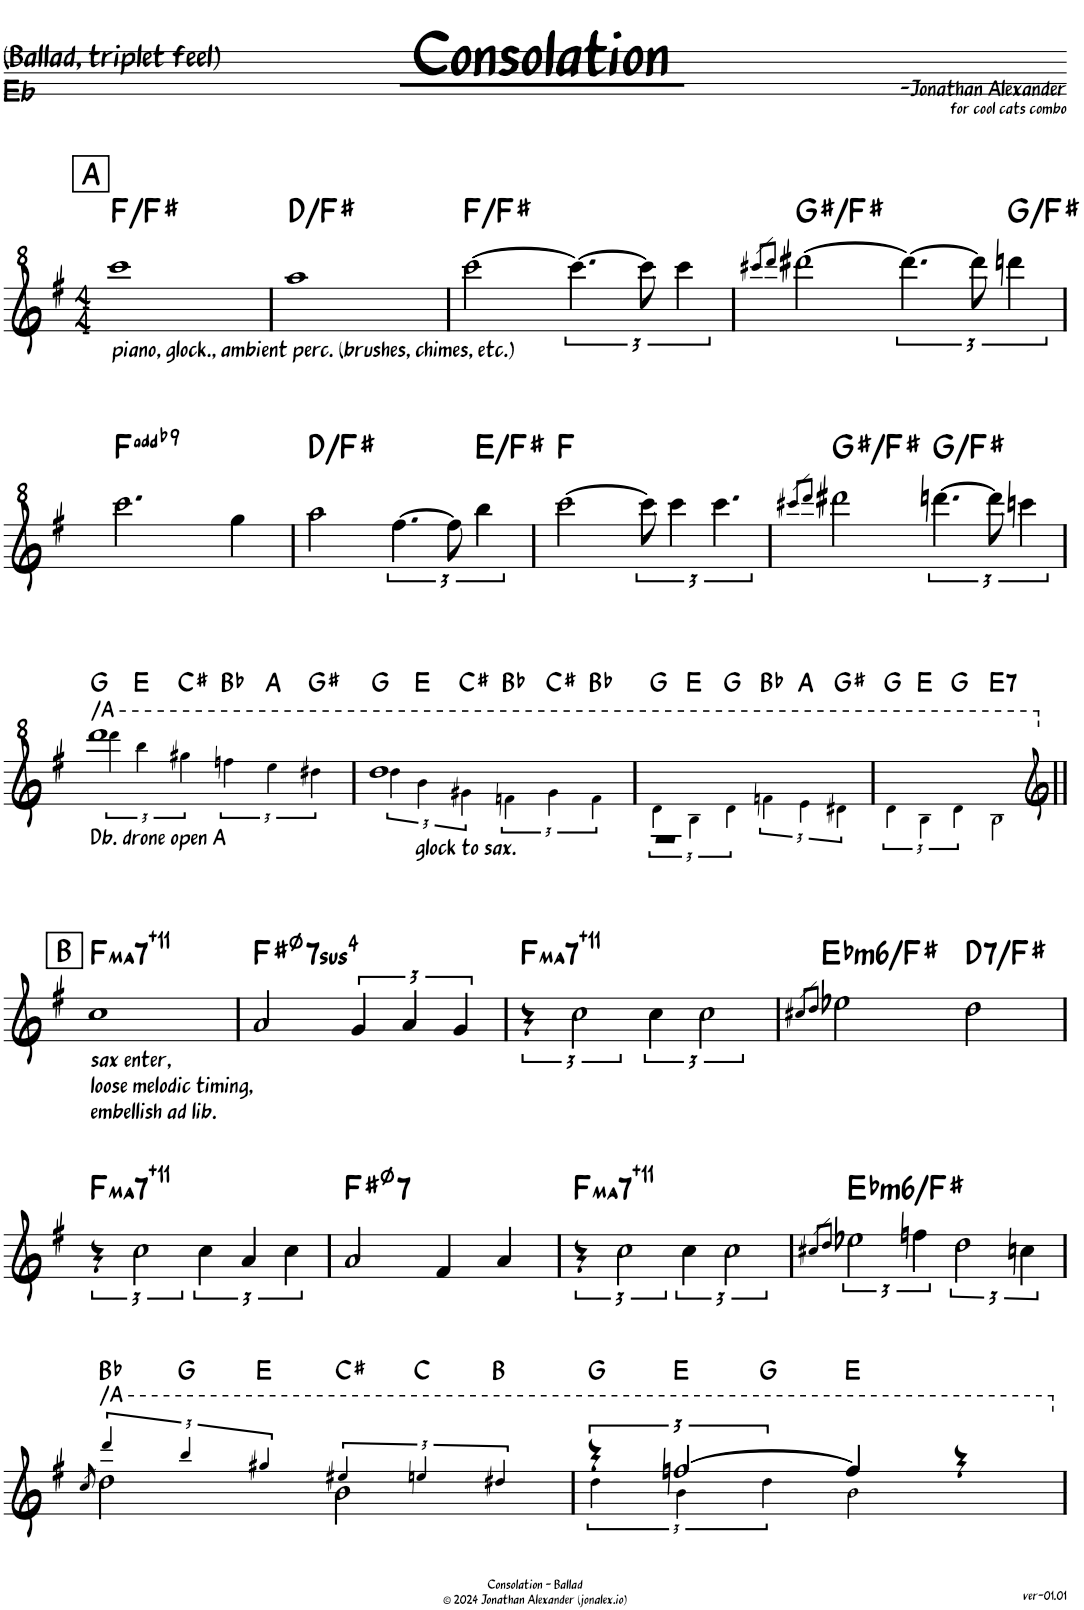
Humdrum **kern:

**kern	**harte
*part1	*part1
*staff1	*
*I"中音薩克斯風	*
*clefG2	*
*Trd5c9	*
*k[f#]	*
*M4/4	*
=1	=1
1ryy	.
!!LO:LB:g=z
=2-	=2-
!!LO:REH:place=s1:a:B:rj:fs=14:t=A
*clefG^2	*
*M4/4	*
!LO:TX:b:t=piano, glock., ambient perc. (brushes, chimes, etc.)	!
1cccc	F:maj/#1
=3	=3
1aaa	D:maj/3
=4	=4
[2cccc\	F:maj/#1
6.cccc\_	.
12cccc\]	.
6cccc\	.
=5	=5
8qcccc#X/L	.
8qdddd/J	.
[2dddd#X\	G#:maj/b7
6.dddd#\_	.
12dddd#\]	.
6ddddn\	G:maj/7
!!LO:LB:g=z
=6	=6
2.cccc\	F:maj(b9)
4ggg\	.
=7	=7
2aaa\	D:maj/3
[6.fff#\	.
12fff#\]	.
6bbb\	E:maj/2
=8	=8
[2cccc\	F:maj
12cccc\]	.
6cccc\	.
6.cccc\	.
=9	=9
8qcccc#X/L	.
8qdddd/J	.
2dddd#X\	G#:maj/b7
[6.ddddn\	G:maj/7
12dddd\]	.
6ccccn\	.
!!LO:LB:g=z
=10	=10
!LO:TX:b:t=Db. drone open A	!
!LO:TX:a:t=/A	!
!LO:N:head=solid	!
*^	*
6dddd!\	1dddd	G:maj
6bbb!\	.	E:maj
6ggg#X!\	.	C#:maj
6fffn!\	.	Bb:maj
6eee!\	.	A:maj
6ddd#X!\	.	G#:maj
=11	=11	=11
!LO:N:head=solid	!	!
6ddd!\	1ddd	G:maj
!LO:TX:b:t=glock to sax.	!	!
6bb!\	.	E:maj
6gg#X!\	.	C#:maj
6ffn!\	.	Bb:maj
6gg#!\	.	C#:maj
6ff!\	.	Bb:maj
=12	=12	=12
!LO:N:head=solid	!	!
6dd!\	1r	G:maj
6b!\	.	E:maj
6dd!\	.	G:maj
6ffn!\	.	Bb:maj
6ee!\	.	A:maj
6dd#X!\	.	G#:maj
*v	*v	*
=13	=13
6dd!\	G:maj
6b!\	E:maj
6dd!\	G:maj
!	!LO:H:kt=7
2b!\	E:7
!!LO:LB:g=z
!!LO:REH:place=s1:a:B:rj:fs=14:t=B
=14||	=14||
*clefG2	*
!LO:TX:b:t=sax enter,	!
!LO:TX:b:t=loose melodic timing,	!
!LO:TX:b:t=embellish ad lib.	!LO:H:kt=ma7
1cc	F:maj7(#11)
=15	=15
!	!LO:H:kt=74
2a/	F#:sus4(7)
6g/	.
6a/	.
6g/	.
=16	=16
!	!LO:H:kt=ma7
6r	F:maj7(#11)
3cc\	.
6cc\	.
3cc\	.
=17	=17
8qcc#X/L	.
8qdd/J	.
!	!LO:H:kt=m6
2ee-X\	Eb:min6/#2
!	!LO:H:kt=7
2dd\	D:7/3
!!LO:LB:g=z
=18	=18
!	!LO:H:kt=ma7
6r	F:maj7(#11)
3cc\	.
6cc\	.
6a/	.
6cc\	.
=19	=19
!	!LO:H:kt=7
2a/	F#:hdim7
4f#/	.
4a/	.
=20	=20
!	!LO:H:kt=ma7
6r	F:maj7(#11)
3cc\	.
6cc\	.
3cc\	.
=21	=21
8qcc#X/L	.
8qdd/J	.
!	!LO:H:kt=m6
3ee-X\	Eb:min6/#2
6ffn\	.
3dd\	.
6ccn\	.
!!LO:LB:g=z
=22	=22
8qcc/	.
*^	*
!LO:TX:a:t=/A	!	!
2dd\	6ddd!/	Bb:maj
.	6bb!/	G:maj
.	6gg#X!/	E:maj
2b\	6ee#X!/	C#:maj
.	6een!/	C:maj
.	6dd#X!/	B:maj
=23	=23	=23
6r	6dd!\	G:maj
[>3ffn/	6b!\	E:maj
.	6dd!\	G:maj
4ff/]	2b!\	E:maj
4r	.	.
*v	*v	*
=	=
*-	*-
